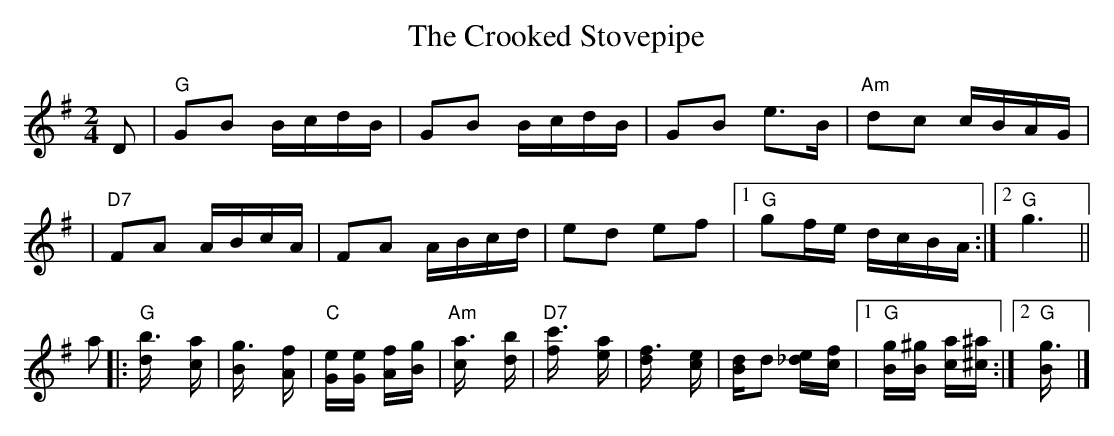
X:1
T:The Crooked Stovepipe
M:2/4
L:1/16
K:G
D2 |  "G"G2B2 BcdB | G2B2 BcdB | G2B2 e3B  | "Am"d2c2 cBAG |
   | "D7"F2A2 ABcA | F2A2 ABcd | e2d2 e2f2 |1 "G"g2fe dcBA :|2 "G"g6 ||
a2 |: "G"[b6d] [a2c] | [g6B] [f2A] | "C"[e2G][e2G] [f2A][g2B] | "Am"[a6c] [b2d] \
   | "D7"[c'6f] [a2e] | [f6d] [e2c] | [d2B]d2 [e2_d][f2c] |1 "G"[g2B][^g2B] [a2c][^a2^c] :|2 "G"[g6B] |]
